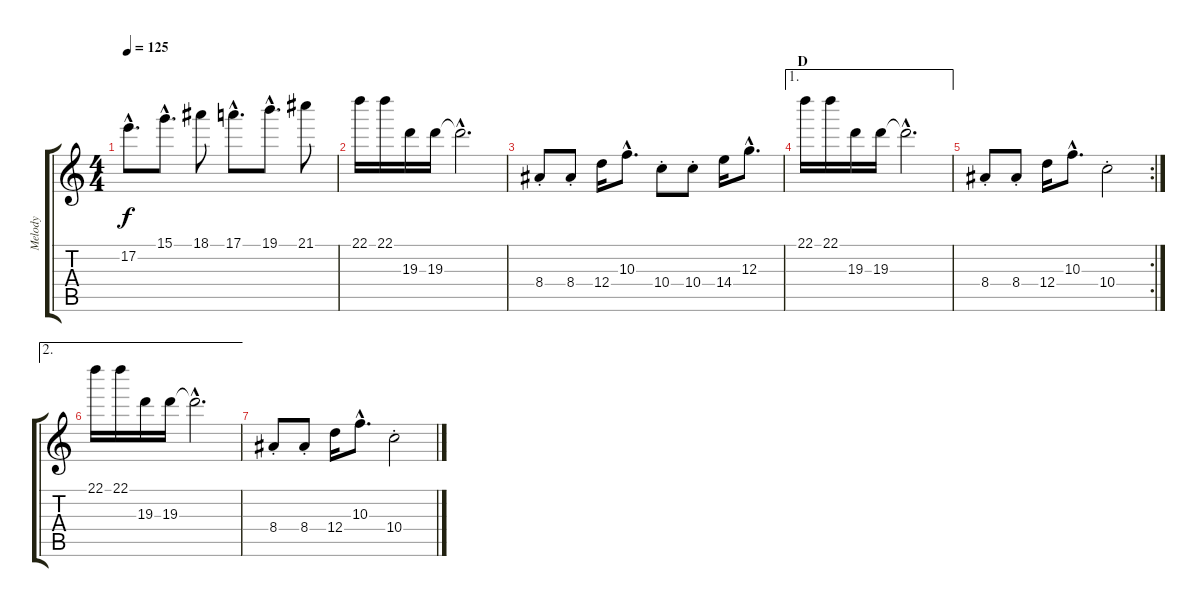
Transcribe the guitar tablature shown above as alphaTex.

\track ("Melody" "Melody") {instrument overdrivenguitar}
\staff {score tabs}
\tuning (E4 B3 G3 D3 A2 E2) {hide}
\ts (4 4)
\tempo 125
\clef g2
\ks c
17.2{hac}.8{d dy f} 15.1{hac}.8{d} 18.1.8 17.1{hac}.8{d} 19.1{hac}.8{d} 21.1.8 |
22.1.16 22.1.16 19.3.16 19.3.16 19.3{hac t}.2{d} |
8.4{st}.8 8.4{st}.8 12.4.16 10.3{hac}.8{d} 10.4{st}.8 10.4{st}.8 14.4.16 12.3{hac}.8{d} |
\ae 1
\section ("" "D")
22.1.16 22.1.16 19.3.16 19.3.16 19.3{hac t}.2{d} |
\rc 2
8.4{st}.8 8.4{st}.8 12.4.16 10.3{hac}.8{d} 10.4{st}.2 |
\ae 2
22.1.16{volume 0} 22.1.16 19.3.16 19.3.16 19.3{hac t}.2{d} |
8.4{st}.8 8.4{st}.8 12.4.16 10.3{hac}.8{d} 10.4{st}.2
